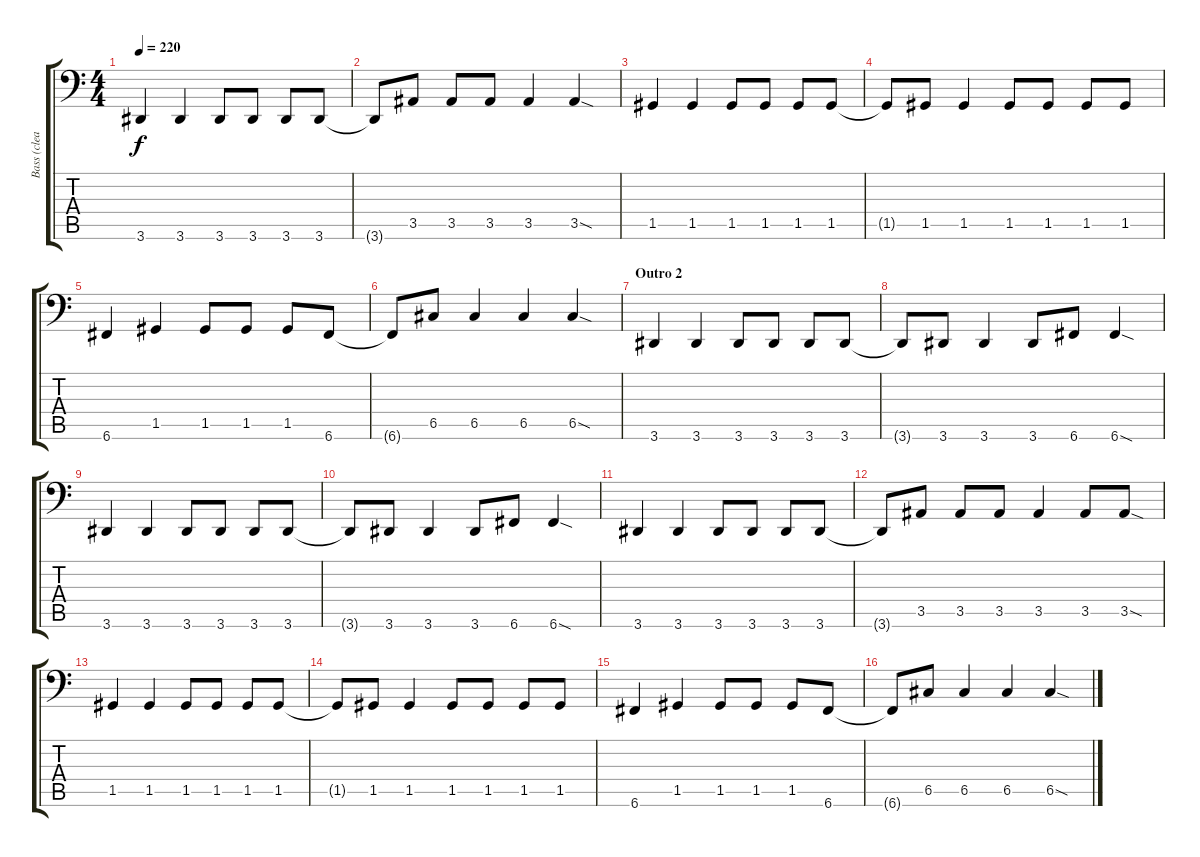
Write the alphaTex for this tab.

\track ("Bass (clean)" "Bass (clea") {instrument electricbasspick}
\staff {score tabs}
\tuning (D3 A2 F2 C2 G1 C1) {hide}
\ts (4 4)
\tempo 220
\clef f4
\ks c
3.6.4{dy f} 3.6.4 3.6.8 3.6.8 3.6.8 3.6.8 |
3.6{t}.8 3.5.8 3.5.8 3.5.8 3.5.4 3.5{sod}.4 |
1.5.4 1.5.4 1.5.8 1.5.8 1.5.8 1.5.8 |
1.5{t}.8 1.5.8 1.5.4 1.5.8 1.5.8 1.5.8 1.5.8 |
6.6.4 1.5.4 1.5.8 1.5.8 1.5.8 6.6.8 |
6.6{t}.8 6.5.8 6.5.4 6.5.4 6.5{sod}.4 |
\section ("" "Outro 2")
3.6.4 3.6.4 3.6.8 3.6.8 3.6.8 3.6.8 |
3.6{t}.8 3.6.8 3.6.4 3.6.8 6.6.8 6.6{sod}.4 |
3.6.4 3.6.4 3.6.8 3.6.8 3.6.8 3.6.8 |
3.6{t}.8 3.6.8 3.6.4 3.6.8 6.6.8 6.6{sod}.4 |
3.6.4 3.6.4 3.6.8 3.6.8 3.6.8 3.6.8 |
3.6{t}.8 3.5.8 3.5.8 3.5.8 3.5.4 3.5.8 3.5{sod}.8 |
1.5.4 1.5.4 1.5.8 1.5.8 1.5.8 1.5.8 |
1.5{t}.8 1.5.8 1.5.4 1.5.8 1.5.8 1.5.8 1.5.8 |
6.6.4 1.5.4 1.5.8 1.5.8 1.5.8 6.6.8 |
6.6{t}.8 6.5.8 6.5.4 6.5.4 6.5{sod}.4
